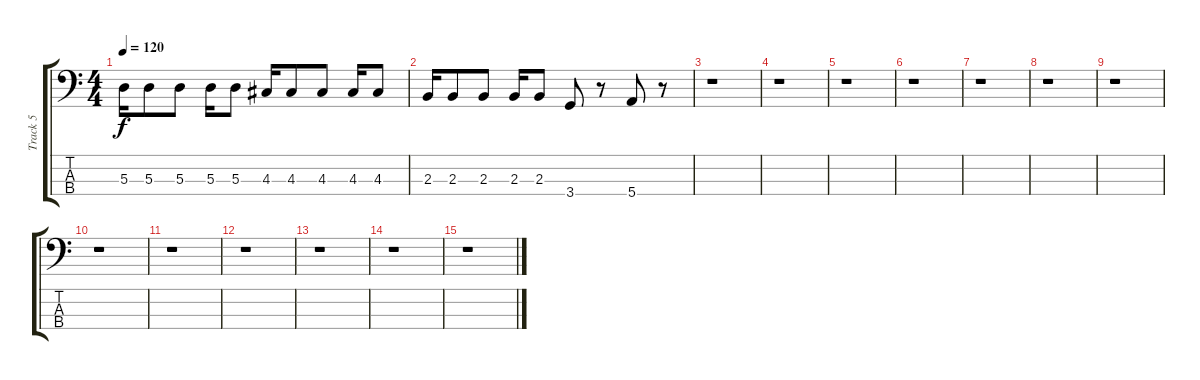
\track ("Track 5" "Track 5") {instrument electricbassfinger}
\staff {score tabs}
\tuning (G2 D2 A1 E1) {hide}
\ts (4 4)
\tempo 120
\clef f4
\ks c
5.3.16{dy f} 5.3.8 5.3.8 5.3.16 5.3.8 4.3.16 4.3.8 4.3.8 4.3.16 4.3.8 |
2.3.16 2.3.8 2.3.8 2.3.16 2.3.8 3.4.8 r.8 5.4.8 r.8 |
r.1 |
r.1 |
r.1 |
r.1 |
r.1 |
r.1 |
r.1 |
r.1 |
r.1 |
r.1 |
r.1 |
r.1 |
r.1
